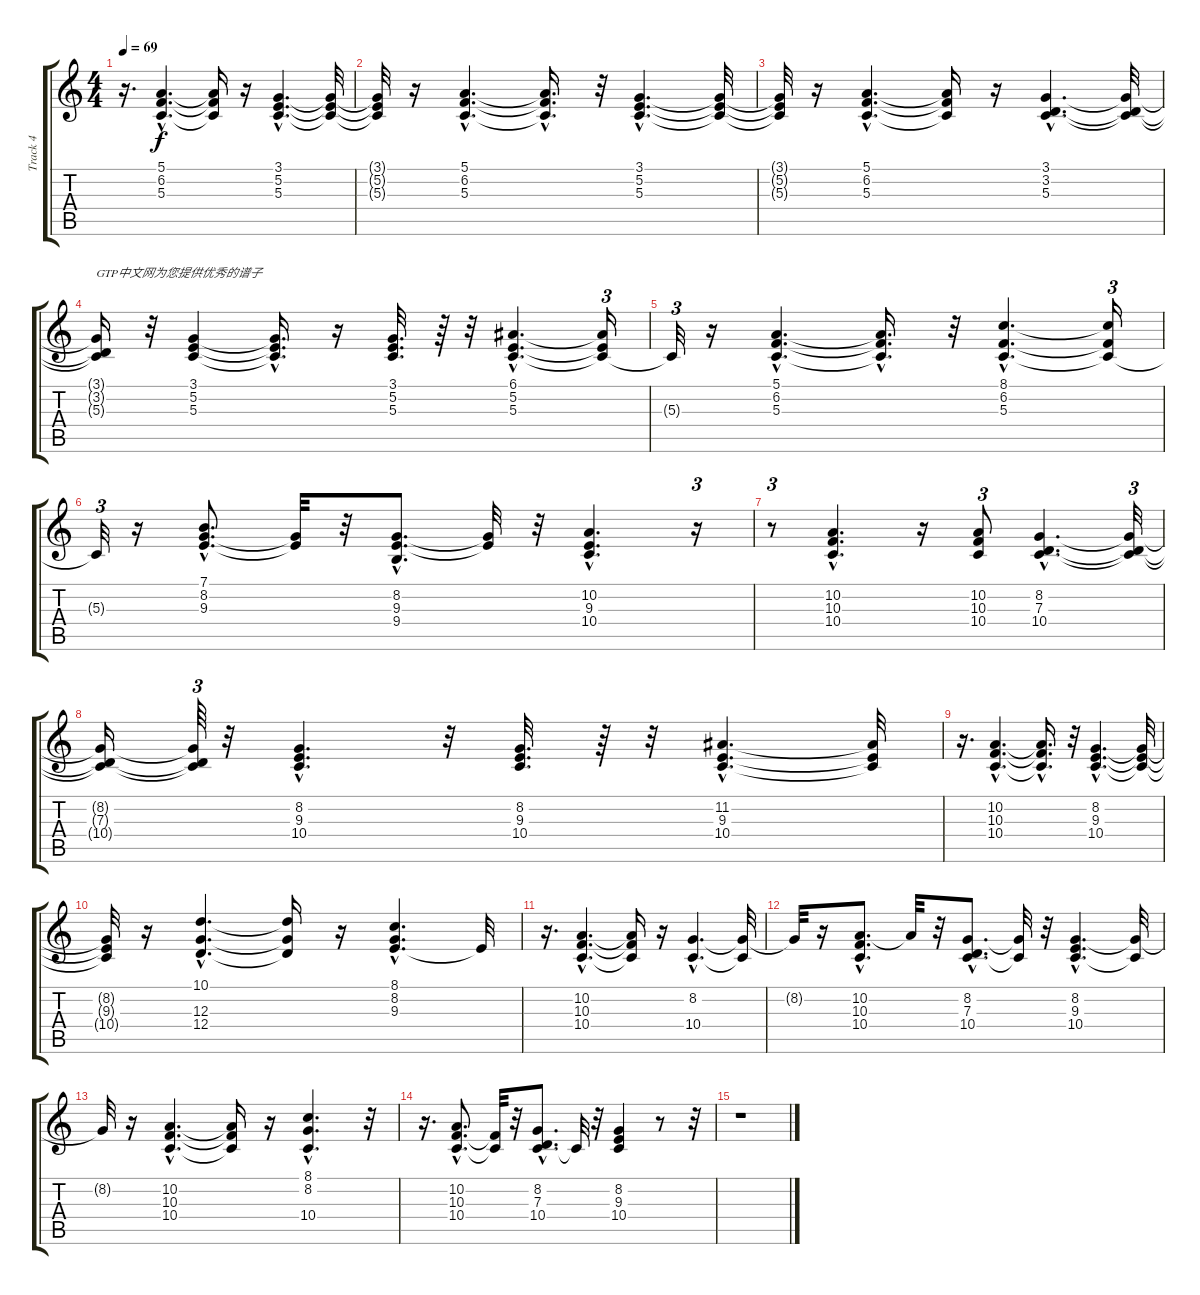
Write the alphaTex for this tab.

\track ("Track 4" "Track 4") {instrument acousticgrandpiano}
\staff {score tabs}
\tuning (E4 B3 G3 D3 A2 E2) {hide}
\ts (4 4)
\tempo 69
\clef g2
\ks c
r.16{d dy f instrument acousticgrandpiano} (5.1{hac} 6.2{hac} 5.3{hac}).4{d} (5.1{t} 6.2{t} 5.3{t}).16 r.16 (3.1{hac} 5.2{hac} 5.3{hac}).4{d} (3.1{t} 5.2{t} 5.3{t}).32 |
(3.1{t} 5.2{t} 5.3{t}).32 r.16 (5.1{hac} 6.2{hac} 5.3{hac}).4{d} (5.1{t} 6.2{hac t} 5.3{t}).16{d} r.32 (3.1{hac} 5.2{hac} 5.3{hac}).4{d} (3.1{t} 5.2{t} 5.3{t}).32 |
(3.1{t} 5.2{t} 5.3{t}).32 r.16 (5.1{hac} 6.2{hac} 5.3{hac}).4{d} (5.1{t} 6.2{t} 5.3{t}).16 r.16 (3.1{hac} 3.2{hac} 5.3{hac}).4{d} (3.1{t} 3.2{t} 5.3{t}).32 |
(3.1{t} 3.2{t} 5.3{t}).16{txt "GTP中文网为您提供优秀的谱子"} r.32 (3.1 5.2 5.3).4 (3.1{hac t} 5.2{hac t} 5.3{hac t}).16{d} r.16 (3.1 5.2 5.3).32{d} r.64 r.32 (6.1{hac} 5.2{hac} 5.3{hac}).4{d} (6.1{t} 5.2{t} 5.3{t}).16{tu (3 2)} |
5.3{t}.32{tu (3 2)} r.16 (5.1{hac} 6.2{hac} 5.3{hac}).4{d} (5.1{hac t} 6.2{t} 5.3{hac t}).16{d} r.32 (8.1{hac} 6.2{hac} 5.3{hac}).4{d} (8.1{t} 6.2{t} 5.3{t}).16{tu (3 2)} |
5.3{t}.32{tu (3 2)} r.16 (7.1{hac} 8.2{hac} 9.3{hac}).8{d} (8.2{t} 9.3{t}).32 r.32 (8.2{hac} 9.3{hac} 9.4{hac}).8{d} (8.2{t} 9.3{t}).32 r.32 (10.2{hac} 9.3{hac} 10.4{hac}).4{d} r.16{tu (3 2)} |
r.8{tu (3 2)} (10.2 10.3{hac} 10.4{hac}).4{d} r.16 (10.2 10.3 10.4).8{tu (3 2)} (8.2{hac} 7.3{hac} 10.4{hac}).4{d} (8.2{t} 7.3{t} 10.4{t}).32{tu (3 2)} |
(8.2{t} 7.3{t} 10.4{t}).16 (8.2{t} 7.3{t} 10.4{t}).64{tu (3 2)} r.32 (8.2{hac} 9.3{hac} 10.4{hac}).4{d} r.32 (8.2 9.3 10.4).32{d} r.64 r.32 (11.2{hac} 9.3{hac} 10.4{hac}).4{d} (11.2{t} 9.3{t} 10.4{t}).32 |
r.16{d} (10.2{hac} 10.3{hac} 10.4{hac}).4{d} (10.2{t} 10.3{hac t} 10.4{hac t}).16{d} r.32 (8.2{hac} 9.3{hac} 10.4{hac}).4{d} (8.2{t} 9.3{t} 10.4{t}).32 |
(8.2{t} 9.3{t} 10.4{t}).32 r.16 (10.1{hac} 12.3{hac} 12.4{hac}).4{d} (10.1{t} 12.3{t} 12.4{t}).16 r.16 (8.1{hac} 8.2{hac} 9.3{hac}).4{d} 9.3{t}.32 |
r.16{d} (10.2{hac} 10.3{hac} 10.4{hac}).4{d} (10.2{t} 10.3{t} 10.4{t}).16 r.16 (8.2{hac} 10.4{hac}).4{d} (8.2{t} 10.4{t}).32 |
8.2{t}.32 r.16 (10.2{hac} 10.3 10.4{hac}).8{d} 10.2{t}.32 r.32 (8.2{hac} 7.3 10.4{hac}).8{d} (8.2{t} 10.4{t}).32 r.32 (8.2{hac} 9.3{hac} 10.4{hac}).4{d} (8.2{t} 10.4{t}).32 |
8.2{t}.32 r.16 (10.2{hac} 10.3{hac} 10.4{hac}).4{d} (10.2{t} 10.3{t} 10.4{t}).16 r.16 (8.1{hac} 8.2{hac} 10.4{hac}).4{d} r.32 |
r.16{d} (10.2{hac} 10.3{hac} 10.4{hac}).8{d} (10.3{t} 10.4{t}).32 r.32 (8.2{hac} 7.3{hac} 10.4{hac}).8{d} 10.4{t}.32 r.32 (8.2 9.3 10.4).4 r.8 r.32 |
r.1
